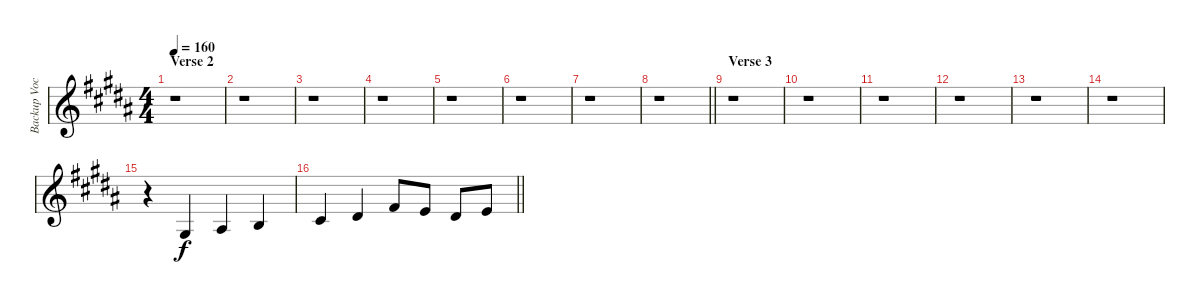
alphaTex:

\track ("Backup Vocals 1" "Backup Voc") {instrument tenorsax}
\staff {score}
\tuning (E4 B3 G3 D3 A2 E2) {hide}
\ts (4 4)
\section ("" "Verse 2")
\tempo 160
\clef g2
\ks b
r.1{dy f} |
r.1 |
r.1 |
r.1 |
r.1 |
r.1 |
r.1 |
\barLineRight lightlight
r.1 |
\section ("" "Verse 3")
r.1 |
r.1 |
r.1 |
r.1 |
r.1 |
r.1 |
r.4 1.3.4 3.3.4 0.2.4 |
\barLineRight lightlight
2.2.4 4.2.4 2.1.8 0.1.8 4.2.8 0.1.8
